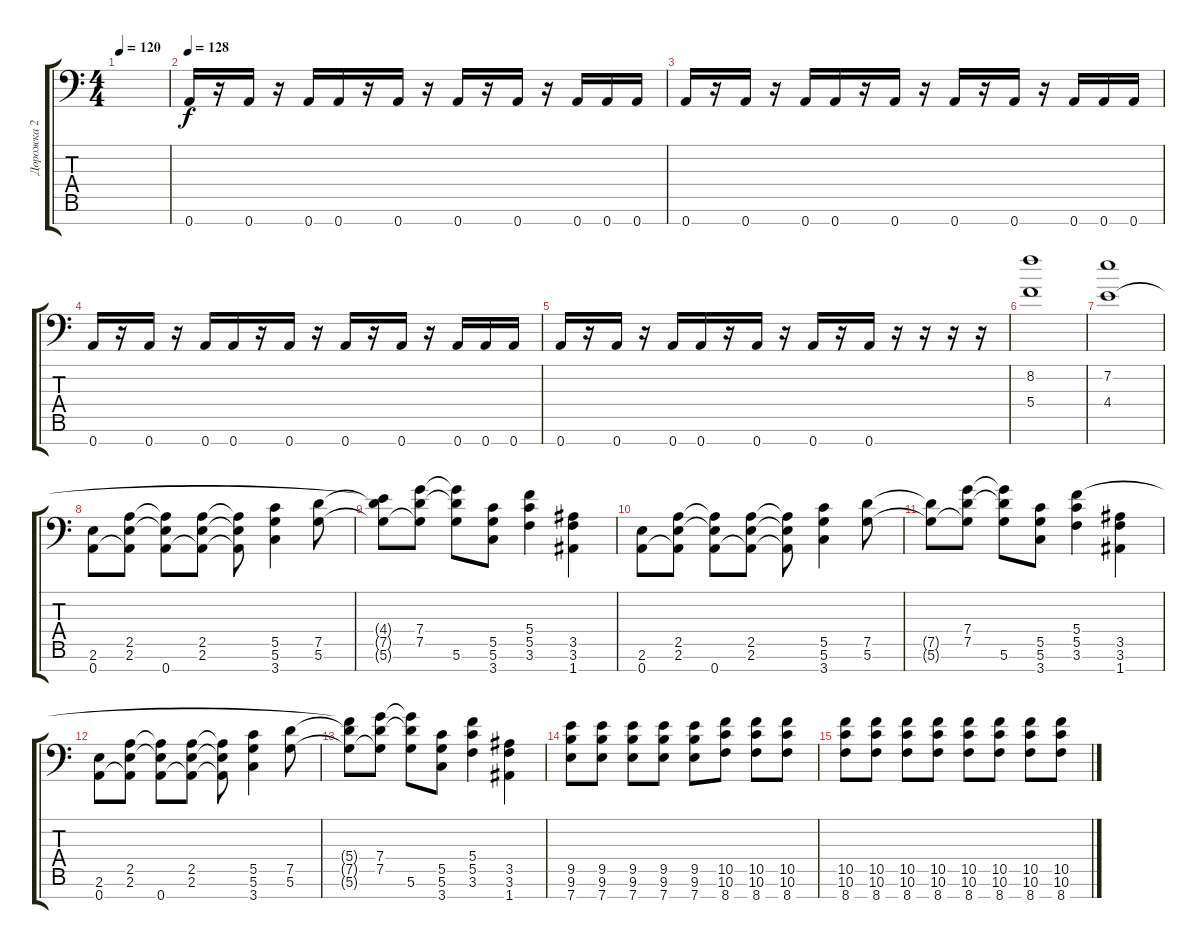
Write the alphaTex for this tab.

\track ("Дорожка 2" "Дорожка 2") {instrument overdrivenguitar}
\staff {score tabs}
\tuning (D4 A3 F3 C3 G2 D2 A1) {hide}
\ts (4 4)
\tempo 120
\clef f4
\ks c
|
\tempo 128
0.7.16 r.16 0.7.16 r.16 0.7.16 0.7.16 r.16 0.7.16 r.16 0.7.16 r.16 0.7.16 r.16 0.7.16 0.7.16 0.7.16 |
0.7.16 r.16 0.7.16 r.16 0.7.16 0.7.16 r.16 0.7.16 r.16 0.7.16 r.16 0.7.16 r.16 0.7.16 0.7.16 0.7.16 |
0.7.16 r.16 0.7.16 r.16 0.7.16 0.7.16 r.16 0.7.16 r.16 0.7.16 r.16 0.7.16 r.16 0.7.16 0.7.16 0.7.16 |
0.7.16 r.16 0.7.16 r.16 0.7.16 0.7.16 r.16 0.7.16 r.16 0.7.16 r.16 0.7.16 r.16 r.16 r.16 r.16 |
(8.2 5.4).1{instrument overdrivenguitar} |
(7.2 4.4).1 |
(2.6 0.7).8 (2.5 2.6 0.7{t}).8 (2.5{t} 2.6{t} 0.7).8 (2.5 2.6 0.7{t}).8 (2.5{t} 2.6{t} 0.7{t}).8 (5.5 5.6 3.7).4 (7.5 5.6).8 |
(4.4{t} 7.5{t} 5.6{t}).8 (7.4 7.5 5.6{t}).8 (7.4{t} 7.5{t} 5.6).8 (5.5 5.6 3.7).8 (5.4 5.5 3.6).4 (3.5 3.6 1.7).4 |
(2.6 0.7).8 (2.5 2.6 0.7{t}).8 (2.5{t} 2.6{t} 0.7).8 (2.5 2.6 0.7{t}).8 (2.5{t} 2.6{t} 0.7{t}).8 (5.5 5.6 3.7).4 (7.5 5.6).8 |
(7.5{t} 5.6{t}).8 (7.4 7.5 5.6{t}).8 (7.4{t} 7.5{t} 5.6).8 (5.5 5.6 3.7).8 (5.4 5.5 3.6).4 (3.5 3.6 1.7).4 |
(2.6 0.7).8 (2.5 2.6 0.7{t}).8 (2.5{t} 2.6{t} 0.7).8 (2.5 2.6 0.7{t}).8 (2.5{t} 2.6{t} 0.7{t}).8 (5.5 5.6 3.7).4 (7.5 5.6).8 |
(5.4{t} 7.5{t} 5.6{t}).8 (7.4 7.5 5.6{t}).8 (7.4{t} 7.5{t} 5.6).8 (5.5 5.6 3.7).8 (5.4 5.5 3.6).4 (3.5 3.6 1.7).4 |
(9.5 9.6 7.7).8 (9.5 9.6 7.7).8 (9.5 9.6 7.7).8 (9.5 9.6 7.7).8 (9.5 9.6 7.7).8 (10.5 10.6 8.7).8 (10.5 10.6 8.7).8 (10.5 10.6 8.7).8 |
(10.5 10.6 8.7).8 (10.5 10.6 8.7).8 (10.5 10.6 8.7).8 (10.5 10.6 8.7).8 (10.5 10.6 8.7).8 (10.5 10.6 8.7).8 (10.5 10.6 8.7).8 (10.5 10.6 8.7).8
